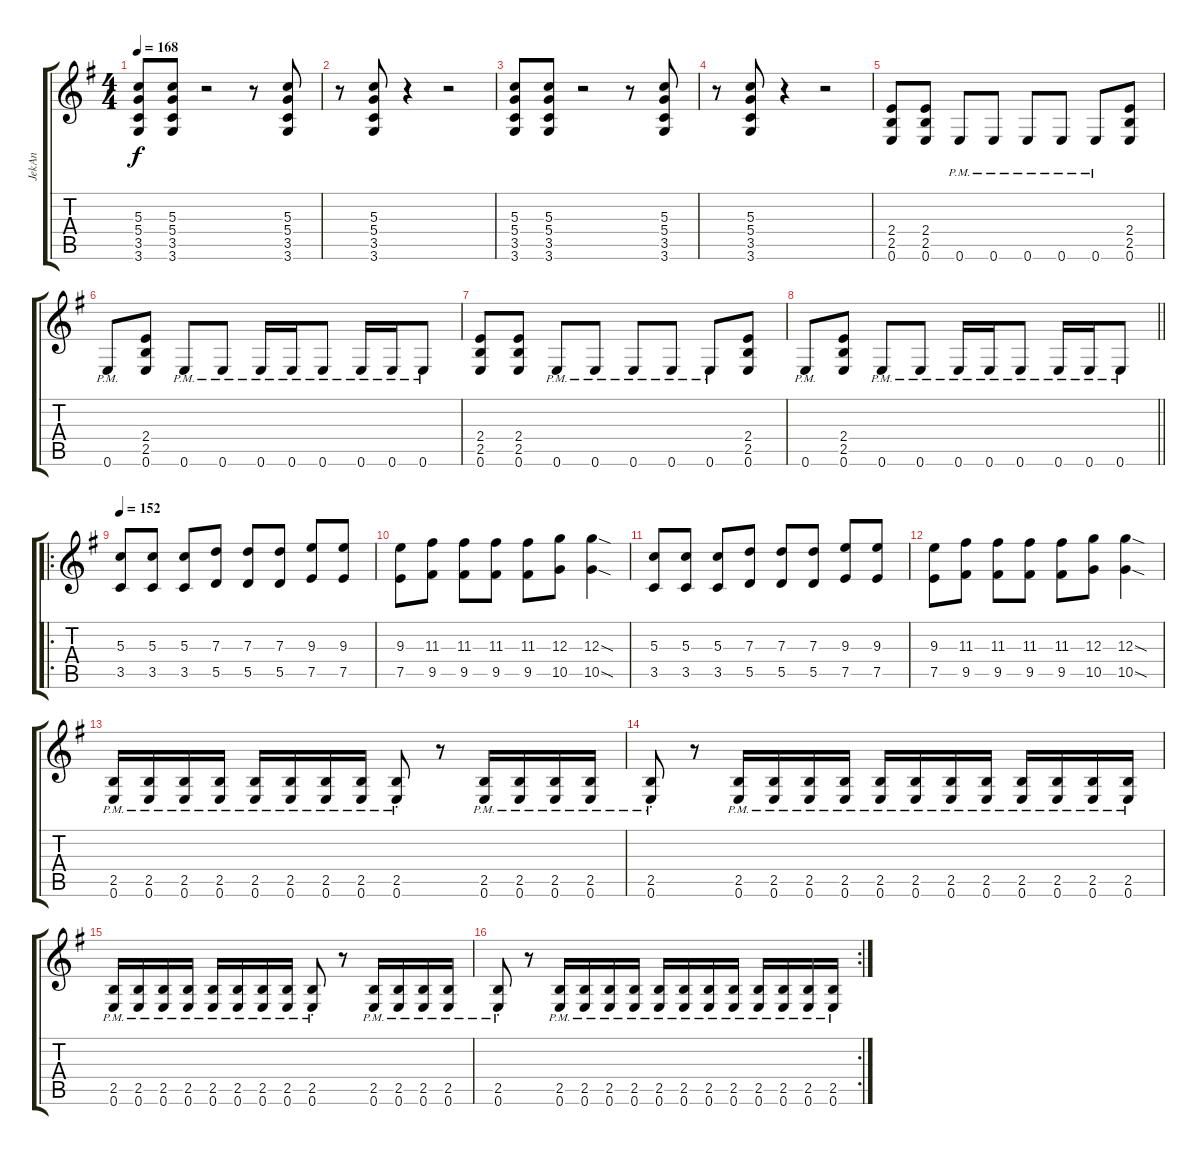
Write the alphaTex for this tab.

\track ("JekAn" "JekAn") {instrument distortionguitar}
\staff {score tabs}
\tuning (E4 B3 G3 D3 A2 E2) {hide}
\ts (4 4)
\tempo 168
\clef g2
\ks g
(5.3 5.4 3.5 3.6).8{dy f} (5.3 5.4 3.5 3.6).8 r.2 r.8 (5.3 5.4 3.5 3.6).8 |
r.8 (5.3 5.4 3.5 3.6).8 r.4 r.2 |
(5.3 5.4 3.5 3.6).8 (5.3 5.4 3.5 3.6).8 r.2 r.8 (5.3 5.4 3.5 3.6).8 |
r.8 (5.3 5.4 3.5 3.6).8 r.4 r.2 |
(2.4 2.5 0.6).8 (2.4 2.5 0.6).8 0.6{pm}.8 0.6{pm}.8 0.6{pm}.8 0.6{pm}.8 0.6{pm}.8 (2.4 2.5 0.6).8 |
0.6{pm}.8 (2.4 2.5 0.6).8 0.6{pm}.8 0.6{pm}.8 0.6{pm}.16 0.6{pm}.16 0.6{pm}.8 0.6{pm}.16 0.6{pm}.16 0.6{pm}.8 |
(2.4 2.5 0.6).8 (2.4 2.5 0.6).8 0.6{pm}.8 0.6{pm}.8 0.6{pm}.8 0.6{pm}.8 0.6{pm}.8 (2.4 2.5 0.6).8 |
\barLineRight lightlight
0.6{pm}.8 (2.4 2.5 0.6).8 0.6{pm}.8 0.6{pm}.8 0.6{pm}.16 0.6{pm}.16 0.6{pm}.8 0.6{pm}.16 0.6{pm}.16 0.6{pm}.8 |
\ro
\tempo 152
(5.3 3.5).8 (5.3 3.5).8 (5.3 3.5).8 (7.3 5.5).8 (7.3 5.5).8 (7.3 5.5).8 (9.3 7.5).8 (9.3 7.5).8 |
(9.3 7.5).8 (11.3 9.5).8 (11.3 9.5).8 (11.3 9.5).8 (11.3 9.5).8 (12.3 10.5).8 (12.3{sod} 10.5{sod}).4 |
(5.3 3.5).8 (5.3 3.5).8 (5.3 3.5).8 (7.3 5.5).8 (7.3 5.5).8 (7.3 5.5).8 (9.3 7.5).8 (9.3 7.5).8 |
(9.3 7.5).8 (11.3 9.5).8 (11.3 9.5).8 (11.3 9.5).8 (11.3 9.5).8 (12.3 10.5).8 (12.3{sod} 10.5{sod}).4 |
(2.5{pm} 0.6{pm}).16 (2.5{pm} 0.6{pm}).16 (2.5{pm} 0.6{pm}).16 (2.5{pm} 0.6{pm}).16 (2.5{pm} 0.6{pm}).16 (2.5{pm} 0.6{pm}).16 (2.5{pm} 0.6{pm}).16 (2.5{pm} 0.6{pm}).16 (2.5{pm st} 0.6{pm st}).8 r.8 (2.5{pm} 0.6{pm}).16 (2.5{pm} 0.6{pm}).16 (2.5{pm} 0.6{pm}).16 (2.5{pm} 0.6{pm}).16 |
(2.5{pm st} 0.6{pm st}).8 r.8 (2.5{pm} 0.6{pm}).16 (2.5{pm} 0.6{pm}).16 (2.5{pm} 0.6{pm}).16 (2.5{pm} 0.6{pm}).16 (2.5{pm} 0.6{pm}).16 (2.5{pm} 0.6{pm}).16 (2.5{pm} 0.6{pm}).16 (2.5{pm} 0.6{pm}).16 (2.5{pm} 0.6{pm}).16 (2.5{pm} 0.6{pm}).16 (2.5{pm} 0.6{pm}).16 (2.5{pm} 0.6{pm}).16 |
(2.5{pm} 0.6{pm}).16 (2.5{pm} 0.6{pm}).16 (2.5{pm} 0.6{pm}).16 (2.5{pm} 0.6{pm}).16 (2.5{pm} 0.6{pm}).16 (2.5{pm} 0.6{pm}).16 (2.5{pm} 0.6{pm}).16 (2.5{pm} 0.6{pm}).16 (2.5{pm st} 0.6{pm st}).8 r.8 (2.5{pm} 0.6{pm}).16 (2.5{pm} 0.6{pm}).16 (2.5{pm} 0.6{pm}).16 (2.5{pm} 0.6{pm}).16 |
\rc 2
(2.5{pm st} 0.6{pm st}).8 r.8 (2.5{pm} 0.6{pm}).16 (2.5{pm} 0.6{pm}).16 (2.5{pm} 0.6{pm}).16 (2.5{pm} 0.6{pm}).16 (2.5{pm} 0.6{pm}).16 (2.5{pm} 0.6{pm}).16 (2.5{pm} 0.6{pm}).16 (2.5{pm} 0.6{pm}).16 (2.5{pm} 0.6{pm}).16 (2.5{pm} 0.6{pm}).16 (2.5{pm} 0.6{pm}).16 (2.5{pm} 0.6{pm}).16
